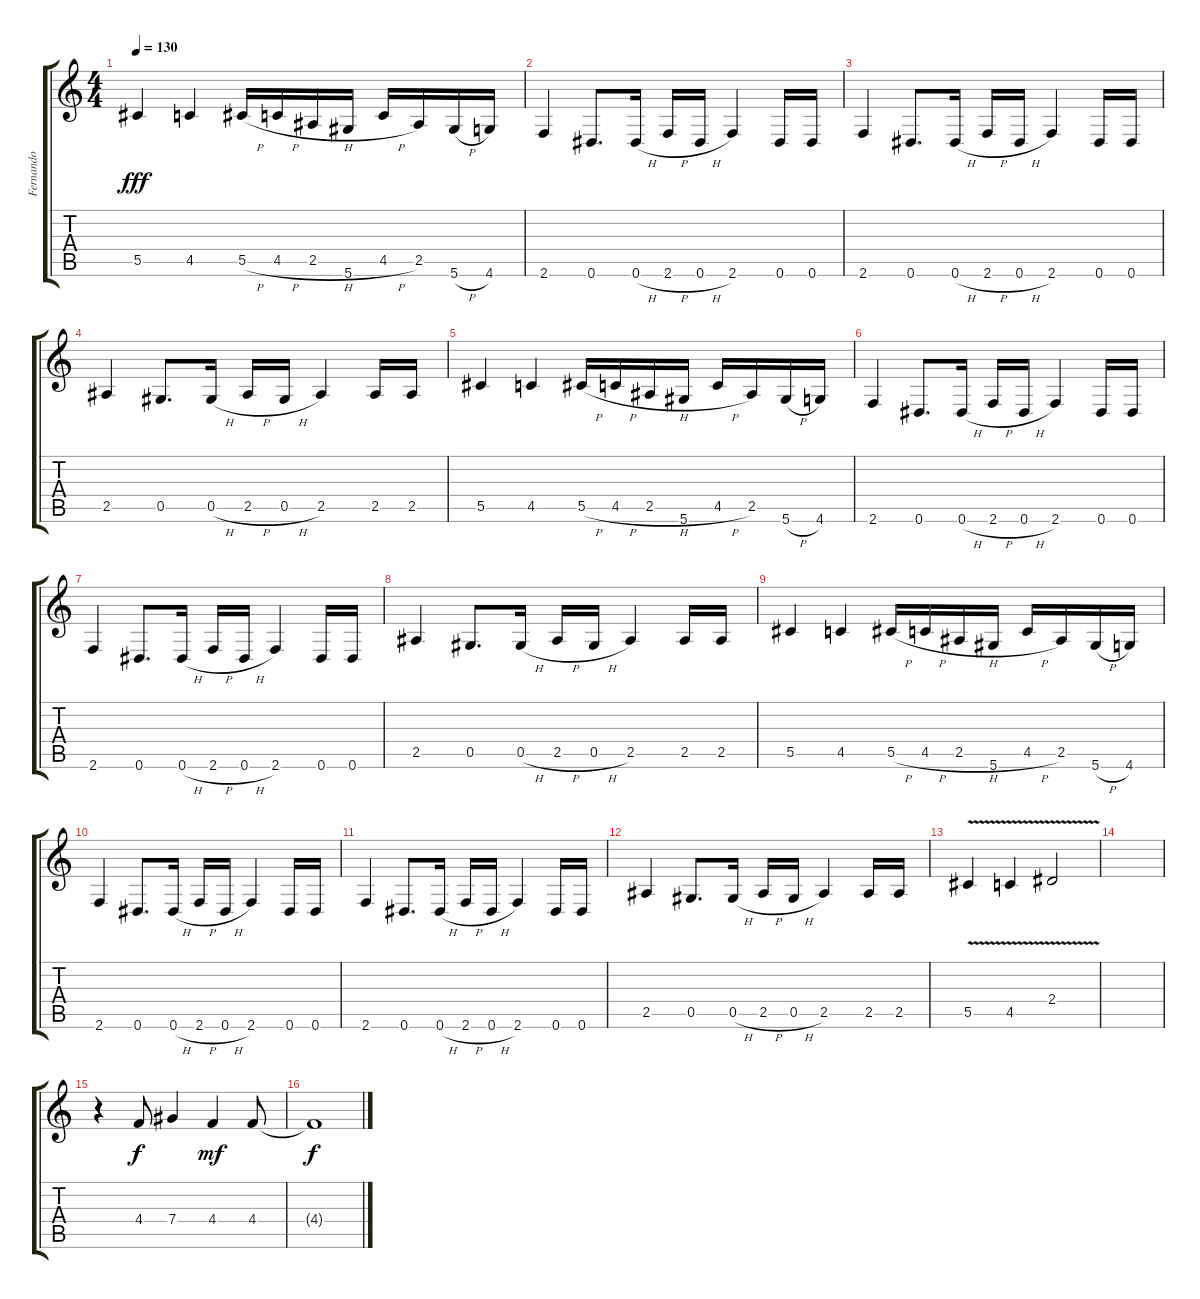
\track ("Fernando" "Fernando") {instrument distortionguitar}
\staff {score tabs}
\tuning (Eb4 Bb3 Gb3 Db3 Ab2 Eb2) {hide}
\ts (4 4)
\tempo 130
\clef g2
\ks c
5.5.4{dy fff} 4.5.4 5.5{h}.16 4.5{h}.16 2.5{h}.16 5.6.16 4.5{h}.16 2.5.16 5.6{h}.16 4.6.16 |
2.6.4{volume 16} 0.6.8{d} 0.6{h}.16 2.6{h}.16 0.6{h}.16 2.6.4 0.6.16 0.6.16 |
2.6.4 0.6.8{d} 0.6{h}.16 2.6{h}.16 0.6{h}.16 2.6.4 0.6.16 0.6.16 |
2.5.4 0.5.8{d} 0.5{h}.16 2.5{h}.16 0.5{h}.16 2.5.4 2.5.16 2.5.16 |
5.5.4 4.5.4 5.5{h}.16 4.5{h}.16 2.5{h}.16 5.6.16 4.5{h}.16 2.5.16 5.6{h}.16 4.6.16 |
2.6.4{volume 16} 0.6.8{d} 0.6{h}.16 2.6{h}.16 0.6{h}.16 2.6.4 0.6.16 0.6.16 |
2.6.4 0.6.8{d} 0.6{h}.16 2.6{h}.16 0.6{h}.16 2.6.4 0.6.16 0.6.16 |
2.5.4 0.5.8{d} 0.5{h}.16 2.5{h}.16 0.5{h}.16 2.5.4 2.5.16 2.5.16 |
5.5.4 4.5.4 5.5{h}.16 4.5{h}.16 2.5{h}.16 5.6.16 4.5{h}.16 2.5.16 5.6{h}.16 4.6.16 |
2.6.4{volume 16} 0.6.8{d} 0.6{h}.16 2.6{h}.16 0.6{h}.16 2.6.4 0.6.16 0.6.16 |
2.6.4 0.6.8{d} 0.6{h}.16 2.6{h}.16 0.6{h}.16 2.6.4 0.6.16 0.6.16 |
2.5.4 0.5.8{d} 0.5{h}.16 2.5{h}.16 0.5{h}.16 2.5.4 2.5.16 2.5.16 |
5.5{v}.4 4.5{v}.4 2.4{v}.2 |
|
r.4 4.4.8{dy f} 7.4.4 4.4.4{dy mf} 4.4.8 |
4.4{t}.1{dy f}
